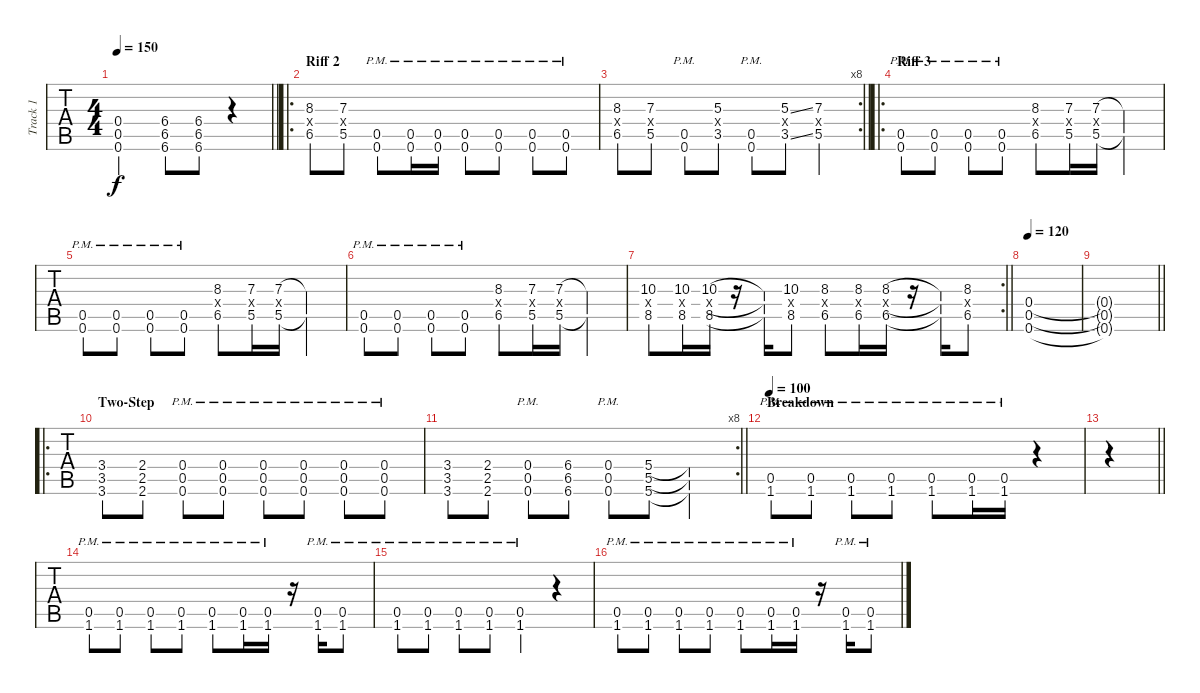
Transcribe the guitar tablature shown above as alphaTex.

\track ("Track 1" "Track 1") {instrument distortionguitar}
\staff {tabs}
\tuning (D4 A3 F3 C3 G2 C2) {hide}
\ts (4 4)
\tempo 150
\clef g2
\barLineRight lightlight
\ks c
(0.4{t} 0.5{t} 0.6{t}).2{dy f} (6.4 6.5 6.6).8 (6.4 6.5 6.6).8 r.4 |
\ro
\section ("" "Riff 2")
(8.3 0.4{x} 6.5).8 (7.3 0.4{x} 5.5).8 (0.5{pm} 0.6{pm}).8 (0.5{pm} 0.6{pm}).16 (0.5{pm} 0.6{pm}).16 (0.5{pm} 0.6{pm}).8 (0.5{pm} 0.6{pm}).8 (0.5{pm} 0.6{pm}).8 (0.5{pm} 0.6{pm}).8 |
\rc 8
\barLineRight lightlight
(8.3 0.4{x} 6.5).8 (7.3 0.4{x} 5.5).8 (0.5{pm} 0.6{pm}).8 (5.3 0.4{x} 3.5).8 (0.5{pm} 0.6{pm}).8 (5.3{ss} 0.4{x} 3.5{ss}).8 (7.3 0.4{x} 5.5).4 |
\ro
\section ("" "Riff 3")
(0.5{pm} 0.6{pm}).8 (0.5{pm} 0.6{pm}).8 (0.5{pm} 0.6{pm}).8 (0.5{pm} 0.6{pm}).8 (8.3 0.4{x} 6.5).8 (7.3 0.4{x} 5.5).16 (7.3 0.4{x} 5.5).16 (7.3{t} 5.5{t}).4 |
(0.5{pm} 0.6{pm}).8 (0.5{pm} 0.6{pm}).8 (0.5{pm} 0.6{pm}).8 (0.5{pm} 0.6{pm}).8 (8.3 0.4{x} 6.5).8 (7.3 0.4{x} 5.5).16 (7.3 0.4{x} 5.5).16 (7.3{t} 5.5{t}).4 |
(0.5{pm} 0.6{pm}).8 (0.5{pm} 0.6{pm}).8 (0.5{pm} 0.6{pm}).8 (0.5{pm} 0.6{pm}).8 (8.3 0.4{x} 6.5).8 (7.3 0.4{x} 5.5).16 (7.3 0.4{x} 5.5).16 (7.3{t} 5.5{t}).4 |
\rc 2
\barLineRight lightlight
(10.3 0.4{x} 8.5).8 (10.3 0.4{x} 8.5).16 (10.3 0.4{x} 8.5).16 r.16 (10.3{t} 0.4{t} 8.5{t}).16 (10.3 0.4{x} 8.5).8 (8.3 0.4{x} 6.5).8 (8.3 0.4{x} 6.5).16 (8.3 0.4{x} 6.5).16 r.16 (8.3{t} 0.4{t} 6.5{t}).16 (8.3 0.4{x} 6.5).8 |
\tempo 120
(0.4 0.5 0.6).1 |
\barLineRight lightlight
(0.4{t} 0.5{t} 0.6{t}).1 |
\ro
\section ("" "Two-Step")
(3.4 3.5 3.6).8 (2.4 2.5 2.6).8 (0.4{pm} 0.5{pm} 0.6{pm}).8 (0.4{pm} 0.5{pm} 0.6{pm}).8 (0.4{pm} 0.5{pm} 0.6{pm}).8 (0.4{pm} 0.5{pm} 0.6{pm}).8 (0.4{pm} 0.5{pm} 0.6{pm}).8 (0.4{pm} 0.5{pm} 0.6{pm}).8 |
\rc 8
\barLineRight lightlight
(3.4 3.5 3.6).8 (2.4 2.5 2.6).8 (0.4 0.5{pm} 0.6).8 (6.4 6.5 6.6).8 (0.4 0.5 0.6{pm}).8 (5.4 5.5 5.6).8 (5.4{t} 5.5{t} 5.6{t}).4 |
\section ("" "Breakdown")
\tempo 100
(0.5 1.6{pm}).8 (0.5 1.6{pm}).8 (0.5{pm} 1.6{pm}).8 (0.5{pm} 1.6{pm}).8 (0.5{pm} 1.6{pm}).8 (0.5{pm} 1.6{pm}).16 (0.5{pm} 1.6{pm}).16 r.4 |
\barLineRight lightlight
|
(0.5 1.6{pm}).8 (0.5 1.6{pm}).8 (0.5{pm} 1.6{pm}).8 (0.5{pm} 1.6{pm}).8 (0.5{pm} 1.6{pm}).8 (0.5{pm} 1.6{pm}).16 (0.5{pm} 1.6{pm}).16 r.16 (0.5{pm} 1.6{pm}).16 (0.5{pm} 1.6{pm}).8 |
(0.5 1.6{pm}).8 (0.5 1.6{pm}).8 (0.5{pm} 1.6{pm}).8 (0.5{pm} 1.6{pm}).8 (0.5{pm} 1.6{pm}).4 r.4 |
(0.5 1.6{pm}).8 (0.5 1.6{pm}).8 (0.5{pm} 1.6{pm}).8 (0.5{pm} 1.6{pm}).8 (0.5{pm} 1.6{pm}).8 (0.5{pm} 1.6{pm}).16 (0.5{pm} 1.6{pm}).16 r.16 (0.5{pm} 1.6{pm}).16 (0.5{pm} 1.6{pm}).8
